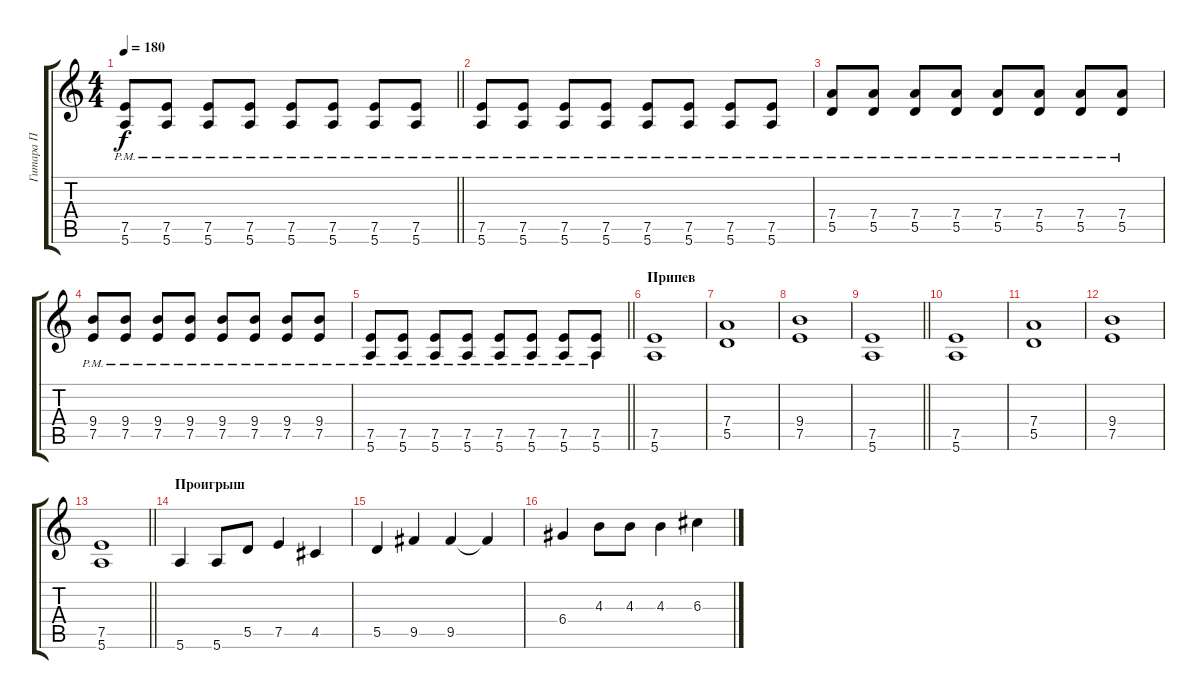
\track ("Гитара П" "Гитара П") {instrument overdrivenguitar}
\staff {score tabs}
\tuning (E4 B3 G3 D3 A2 E2) {hide}
\ts (4 4)
\tempo 180
\clef g2
\barLineRight lightlight
\ks c
(7.5{pm} 5.6{pm}).8{dy f} (7.5{pm} 5.6{pm}).8 (7.5{pm} 5.6{pm}).8 (7.5{pm} 5.6{pm}).8 (7.5{pm} 5.6{pm}).8 (7.5{pm} 5.6{pm}).8 (7.5{pm} 5.6{pm}).8 (7.5{pm} 5.6{pm}).8 |
(7.5{pm} 5.6{pm}).8 (7.5{pm} 5.6{pm}).8 (7.5{pm} 5.6{pm}).8 (7.5{pm} 5.6{pm}).8 (7.5{pm} 5.6{pm}).8 (7.5{pm} 5.6{pm}).8 (7.5{pm} 5.6{pm}).8 (7.5{pm} 5.6{pm}).8 |
(7.4{pm} 5.5{pm}).8 (7.4{pm} 5.5{pm}).8 (7.4{pm} 5.5{pm}).8 (7.4{pm} 5.5{pm}).8 (7.4{pm} 5.5{pm}).8 (7.4{pm} 5.5{pm}).8 (7.4{pm} 5.5{pm}).8 (7.4{pm} 5.5{pm}).8 |
(9.4{pm} 7.5{pm}).8 (9.4{pm} 7.5{pm}).8 (9.4{pm} 7.5{pm}).8 (9.4{pm} 7.5{pm}).8 (9.4{pm} 7.5{pm}).8 (9.4{pm} 7.5{pm}).8 (9.4{pm} 7.5{pm}).8 (9.4{pm} 7.5{pm}).8 |
\barLineRight lightlight
(7.5{pm} 5.6{pm}).8 (7.5{pm} 5.6{pm}).8 (7.5{pm} 5.6{pm}).8 (7.5{pm} 5.6{pm}).8 (7.5{pm} 5.6{pm}).8 (7.5{pm} 5.6{pm}).8 (7.5{pm} 5.6{pm}).8 (7.5{pm} 5.6{pm}).8 |
\section ("" "Припев")
(7.5 5.6).1 |
(7.4 5.5).1 |
(9.4 7.5).1 |
\barLineRight lightlight
(7.5 5.6).1 |
(7.5 5.6).1 |
(7.4 5.5).1 |
(9.4 7.5).1 |
\barLineRight lightlight
(7.5 5.6).1 |
\section ("" "Проигрыш")
5.6.4 5.6.8 5.5.8 7.5.4 4.5.4 |
5.5.4 9.5.4 9.5.4 9.5{t}.4 |
6.4.4 4.3.8 4.3.8 4.3.4 6.3.4
